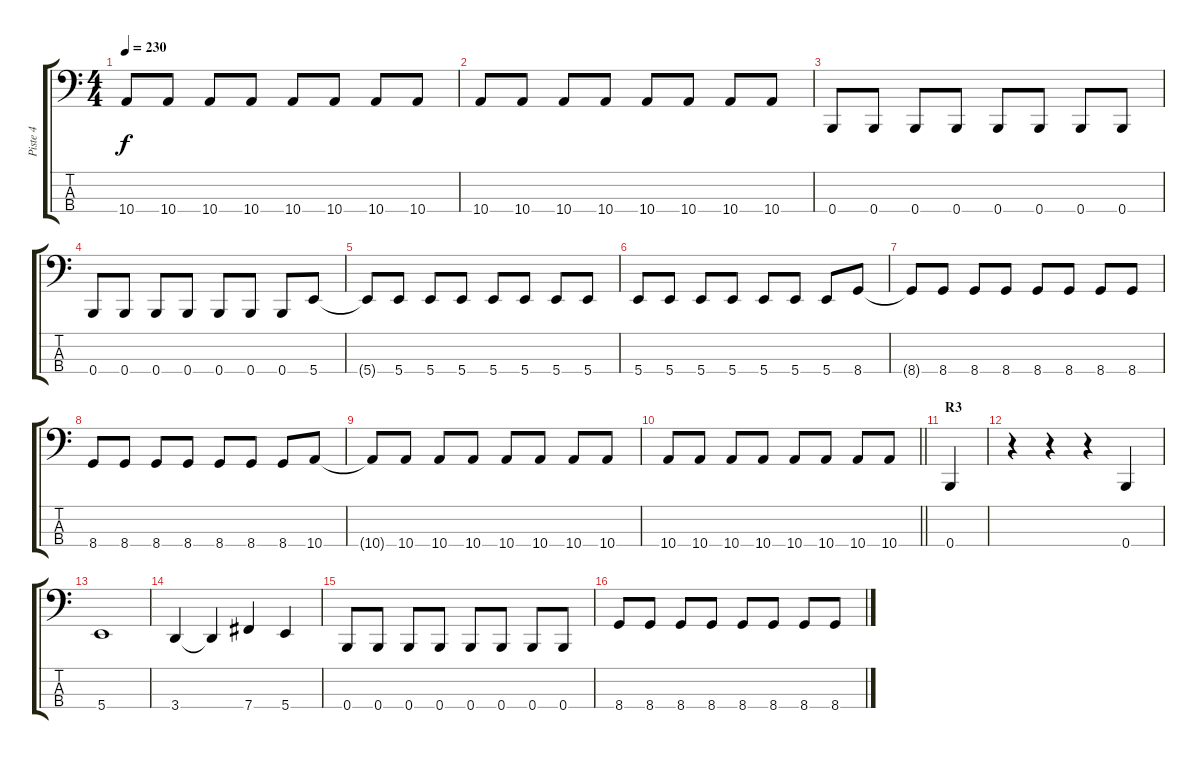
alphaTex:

\track ("Piste 4" "Piste 4") {instrument electricbasspick}
\staff {score tabs}
\tuning (D2 A1 E1 B0) {hide}
\ts (4 4)
\tempo 230
\clef f4
\ks c
10.4{t}.8{dy f} 10.4.8 10.4.8 10.4.8 10.4.8 10.4.8 10.4.8 10.4.8 |
10.4.8 10.4.8 10.4.8 10.4.8 10.4.8 10.4.8 10.4.8 10.4.8 |
0.4.8 0.4.8 0.4.8 0.4.8 0.4.8 0.4.8 0.4.8 0.4.8 |
0.4.8 0.4.8 0.4.8 0.4.8 0.4.8 0.4.8 0.4.8 5.4.8 |
5.4{t}.8 5.4.8 5.4.8 5.4.8 5.4.8 5.4.8 5.4.8 5.4.8 |
5.4.8 5.4.8 5.4.8 5.4.8 5.4.8 5.4.8 5.4.8 8.4.8 |
8.4{t}.8 8.4.8 8.4.8 8.4.8 8.4.8 8.4.8 8.4.8 8.4.8 |
8.4.8 8.4.8 8.4.8 8.4.8 8.4.8 8.4.8 8.4.8 10.4.8 |
10.4{t}.8 10.4.8 10.4.8 10.4.8 10.4.8 10.4.8 10.4.8 10.4.8 |
\barLineRight lightlight
10.4.8 10.4.8 10.4.8 10.4.8 10.4.8 10.4.8 10.4.8 10.4.8 |
\section ("" "R3")
0.4.4 |
r.4 r.4 r.4 0.4.4 |
5.4.1 |
3.4.4 3.4{t}.4 7.4.4 5.4.4 |
0.4.8 0.4.8 0.4.8 0.4.8 0.4.8 0.4.8 0.4.8 0.4.8 |
8.4.8 8.4.8 8.4.8 8.4.8 8.4.8 8.4.8 8.4.8 8.4.8
